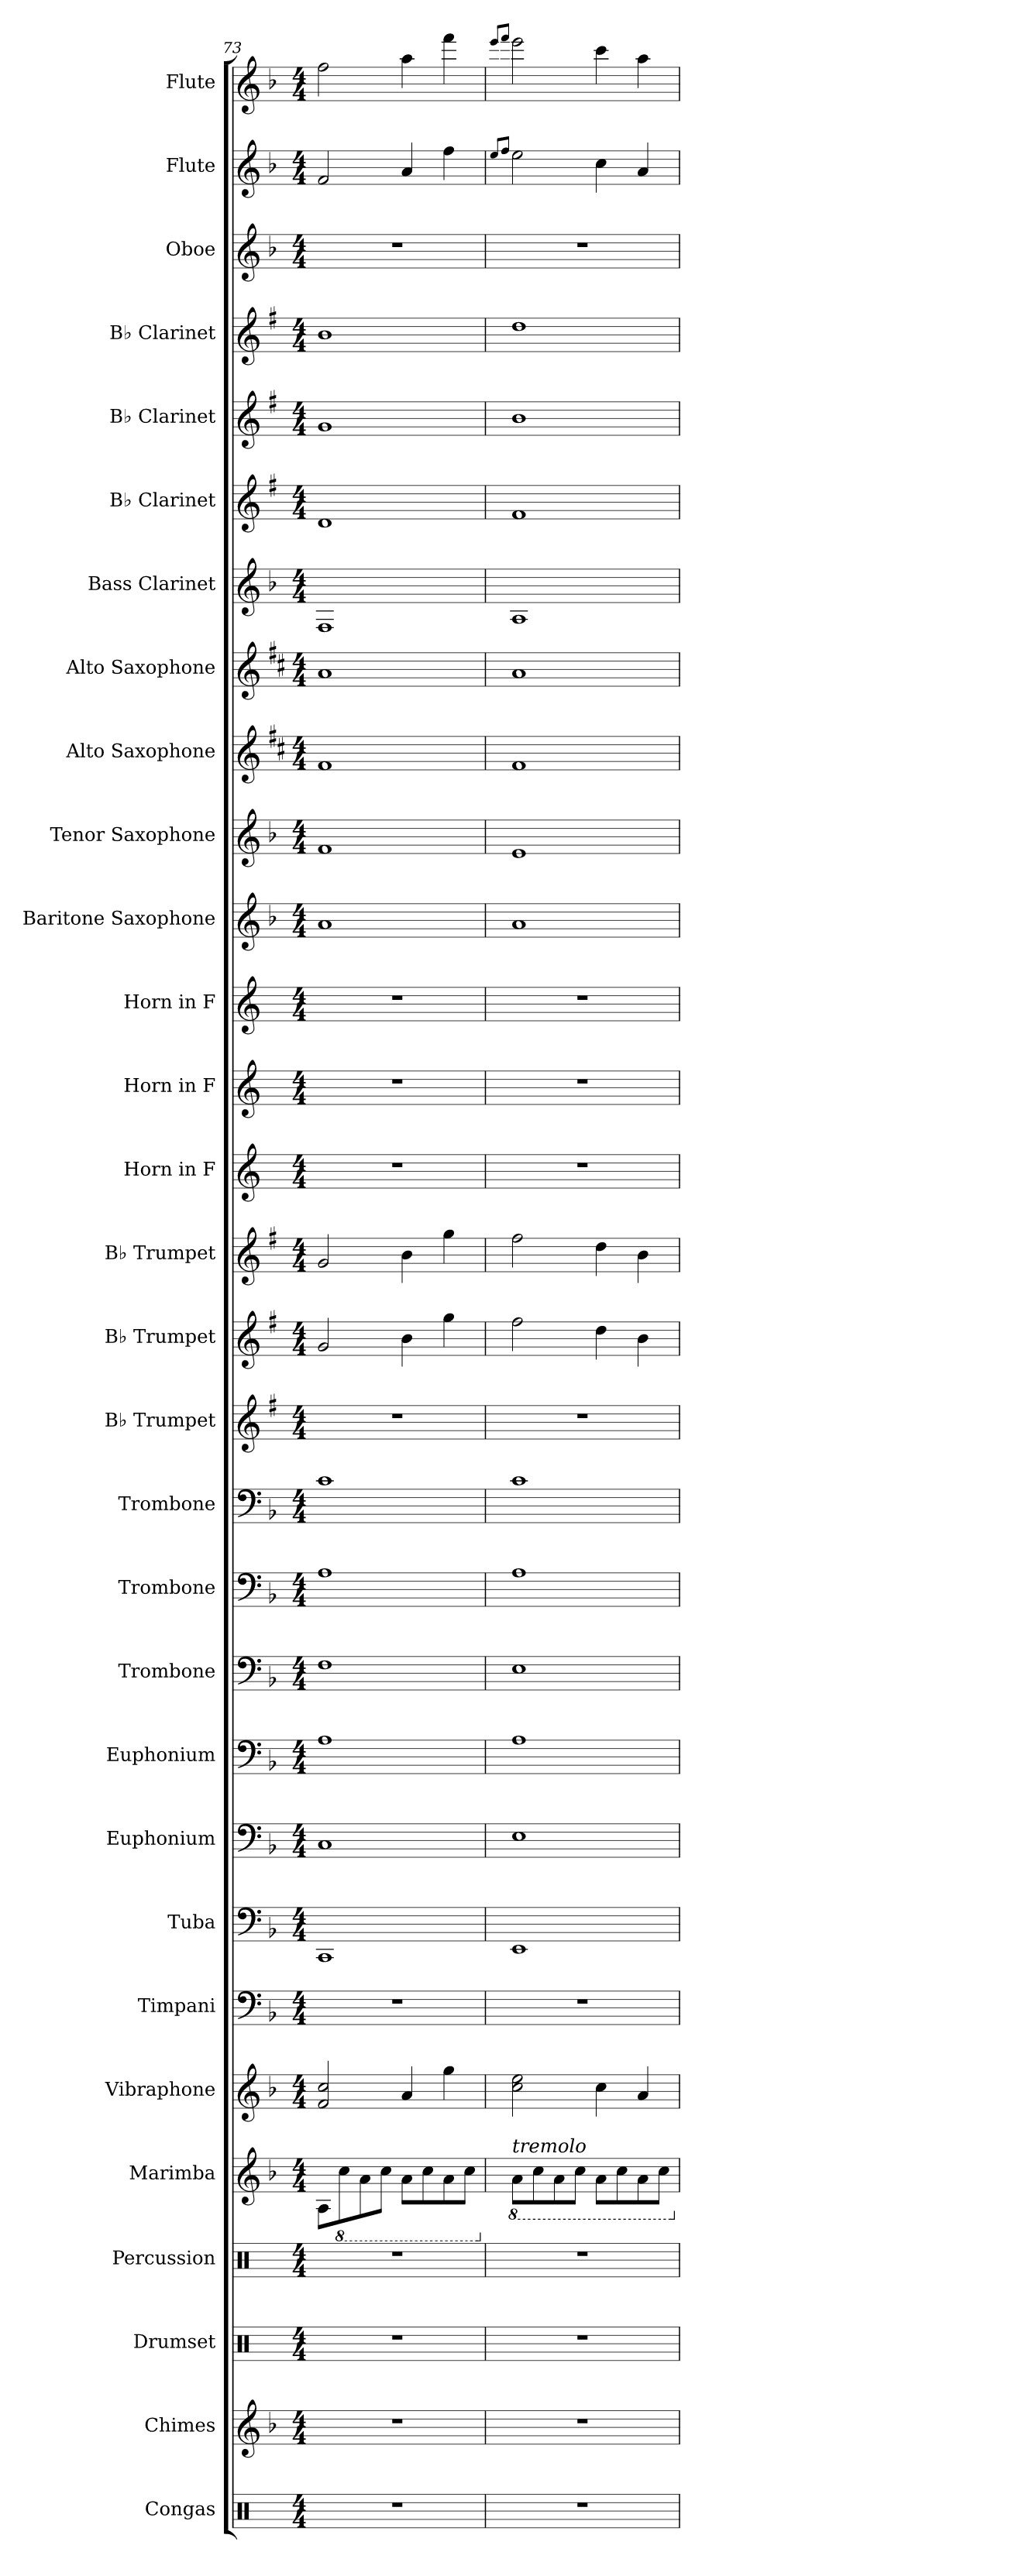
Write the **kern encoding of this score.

**kern	**kern	**kern	**kern	**kern	**kern	**kern	**kern	**kern	**kern	**kern	**kern	**kern	**kern	**kern	**kern	**kern	**kern	**kern	**kern	**kern	**kern	**kern	**kern	**kern	**kern	**kern	**kern	**kern	**kern
*part30	*part29	*part28	*part27	*part26	*part25	*part24	*part23	*part22	*part21	*part20	*part19	*part18	*part17	*part16	*part15	*part14	*part13	*part12	*part11	*part10	*part9	*part8	*part7	*part6	*part5	*part4	*part3	*part2	*part1
*staff30	*staff29	*staff28	*staff27	*staff26	*staff25	*staff24	*staff23	*staff22	*staff21	*staff20	*staff19	*staff18	*staff17	*staff16	*staff15	*staff14	*staff13	*staff12	*staff11	*staff10	*staff9	*staff8	*staff7	*staff6	*staff5	*staff4	*staff3	*staff2	*staff1
*I"Congas	*I"Chimes	*I"Drumset	*I"Percussion	*I"Marimba	*I"Vibraphone	*I"Timpani	*I"Tuba	*I"Euphonium	*I"Euphonium	*I"Trombone	*I"Trombone	*I"Trombone	*I"B♭ Trumpet	*I"B♭ Trumpet	*I"B♭ Trumpet	*I"Horn in F	*I"Horn in F	*I"Horn in F	*I"Baritone Saxophone	*I"Tenor Saxophone	*I"Alto Saxophone	*I"Alto Saxophone	*I"Bass Clarinet	*I"B♭ Clarinet	*I"B♭ Clarinet	*I"B♭ Clarinet	*I"Oboe	*I"Flute	*I"Flute
*I'Con.	*I'Cme.	*I'D. Set	*I'Perc.	*I'Mrm.	*I'Vib.	*I'Timp.	*I'Tba.	*I'Euph.	*I'Euph.	*I'Tbn.	*I'Tbn.	*I'Tbn.	*I'B♭ Tpt.	*I'B♭ Tpt.	*I'B♭ Tpt.	*	*	*	*I'Bar. Sax.	*I'T. Sax.	*I'A. Sax.	*I'A. Sax.	*I'B. Cl.	*I'B♭ Cl.	*I'B♭ Cl.	*I'B♭ Cl.	*I'Ob.	*I'Fl.	*I'Fl.
*clefX	*clefG2	*clefX	*clefX	*clefG2	*clefG2	*clefF4	*clefF4	*clefF4	*clefF4	*clefF4	*clefF4	*clefF4	*clefG2	*clefG2	*clefG2	*clefG2	*clefG2	*clefG2	*clefG2	*clefG2	*clefG2	*clefG2	*clefG2	*clefG2	*clefG2	*clefG2	*clefG2	*clefG2	*clefG2
*	*	*	*	*	*	*	*	*	*	*	*	*	*ITrd1c2	*ITrd1c2	*ITrd1c2	*ITrd4c7	*ITrd4c7	*ITrd4c7	*ITrd12c21	*ITrd8c14	*ITrd5c9	*ITrd5c9	*ITrd8c14	*ITrd1c2	*ITrd1c2	*ITrd1c2	*	*	*
*k[]	*k[b-]	*k[]	*k[]	*k[b-]	*k[b-]	*k[b-]	*k[b-]	*k[b-]	*k[b-]	*k[b-]	*k[b-]	*k[b-]	*k[b-]	*k[b-]	*k[b-]	*k[b-]	*k[b-]	*k[b-]	*k[b-]	*k[b-]	*k[b-]	*k[b-]	*k[b-]	*k[b-]	*k[b-]	*k[b-]	*k[b-]	*k[b-]	*k[b-]
*M4/4	*M4/4	*M4/4	*M4/4	*M4/4	*M4/4	*M4/4	*M4/4	*M4/4	*M4/4	*M4/4	*M4/4	*M4/4	*M4/4	*M4/4	*M4/4	*M4/4	*M4/4	*M4/4	*M4/4	*M4/4	*M4/4	*M4/4	*M4/4	*M4/4	*M4/4	*M4/4	*M4/4	*M4/4	*M4/4
=73	=73	=73	=73	=73	=73	=73	=73	=73	=73	=73	=73	=73	=73	=73	=73	=73	=73	=73	=73	=73	=73	=73	=73	=73	=73	=73	=73	=73	=73
1r	1r	1r	1r	8A\L	2f/ 2cc/	1r	1CC	1C	1A	1F	1A	1c	1r	2f/	2f/	1r	1r	1r	1A	1F	1A	1c	1FF	1c	1f	1a	1r	2f/	2ff\
*	*	*	*	*8ba	*	*	*	*	*	*	*	*	*	*	*	*	*	*	*	*	*	*	*	*	*	*	*	*	*
.	.	.	.	8c\	.	.	.	.	.	.	.	.	.	.	.	.	.	.	.	.	.	.	.	.	.	.	.	.	.
*	*	*	*	*8ba	*	*	*	*	*	*	*	*	*	*	*	*	*	*	*	*	*	*	*	*	*	*	*	*	*
.	.	.	.	8A\	.	.	.	.	.	.	.	.	.	.	.	.	.	.	.	.	.	.	.	.	.	.	.	.	.
.	.	.	.	8c\J	.	.	.	.	.	.	.	.	.	.	.	.	.	.	.	.	.	.	.	.	.	.	.	.	.
.	.	.	.	8A\L	4a/	.	.	.	.	.	.	.	.	4a\	4a\	.	.	.	.	.	.	.	.	.	.	.	.	4a/	4aa\
.	.	.	.	8c\	.	.	.	.	.	.	.	.	.	.	.	.	.	.	.	.	.	.	.	.	.	.	.	.	.
.	.	.	.	8A\	4gg\	.	.	.	.	.	.	.	.	4ff\	4ff\	.	.	.	.	.	.	.	.	.	.	.	.	4ff\	4fff\
.	.	.	.	8c\J	.	.	.	.	.	.	.	.	.	.	.	.	.	.	.	.	.	.	.	.	.	.	.	.	.
!!LO:PB:g=z
=74	=74	=74	=74	=74	=74	=74	=74	=74	=74	=74	=74	=74	=74	=74	=74	=74	=74	=74	=74	=74	=74	=74	=74	=74	=74	=74	=74	=74	=74
.	.	.	.	.	.	.	.	.	.	.	.	.	.	.	.	.	.	.	.	.	.	.	.	.	.	.	.	8qee/L	8qeee/L
.	.	.	.	.	.	.	.	.	.	.	.	.	.	.	.	.	.	.	.	.	.	.	.	.	.	.	.	8qff/J	8qfff/J
*	*	*	*	*X8ba	*	*	*	*	*	*	*	*	*	*	*	*	*	*	*	*	*	*	*	*	*	*	*	*	*
*	*	*	*	*X8ba	*	*	*	*	*	*	*	*	*	*	*	*	*	*	*	*	*	*	*	*	*	*	*	*	*
*	*	*	*	*8ba	*	*	*	*	*	*	*	*	*	*	*	*	*	*	*	*	*	*	*	*	*	*	*	*	*
!	!	!	!	!LO:TX:a:i:t=tremolo	!	!	!	!	!	!	!	!	!	!	!	!	!	!	!	!	!	!	!	!	!	!	!	!	!
1r	1r	1r	1r	8A\L	2cc\ 2ee\	1r	1EE	1E	1A	1E	1A	1c	1r	2ee\	2ee\	1r	1r	1r	1A	1E	1A	1c	1AA	1e	1a	1cc	1r	2ee\	2eee\
*	*	*	*	*8ba	*	*	*	*	*	*	*	*	*	*	*	*	*	*	*	*	*	*	*	*	*	*	*	*	*
.	.	.	.	8c\	.	.	.	.	.	.	.	.	.	.	.	.	.	.	.	.	.	.	.	.	.	.	.	.	.
.	.	.	.	8A\	.	.	.	.	.	.	.	.	.	.	.	.	.	.	.	.	.	.	.	.	.	.	.	.	.
.	.	.	.	8c\J	.	.	.	.	.	.	.	.	.	.	.	.	.	.	.	.	.	.	.	.	.	.	.	.	.
.	.	.	.	8A\L	4cc\	.	.	.	.	.	.	.	.	4cc\	4cc\	.	.	.	.	.	.	.	.	.	.	.	.	4cc\	4ccc\
.	.	.	.	8c\	.	.	.	.	.	.	.	.	.	.	.	.	.	.	.	.	.	.	.	.	.	.	.	.	.
.	.	.	.	8A\	4a/	.	.	.	.	.	.	.	.	4a\	4a\	.	.	.	.	.	.	.	.	.	.	.	.	4a/	4aa\
.	.	.	.	8c\J	.	.	.	.	.	.	.	.	.	.	.	.	.	.	.	.	.	.	.	.	.	.	.	.	.
*	*	*	*	*X8ba	*	*	*	*	*	*	*	*	*	*	*	*	*	*	*	*	*	*	*	*	*	*	*	*	*
*	*	*	*	*X8ba	*	*	*	*	*	*	*	*	*	*	*	*	*	*	*	*	*	*	*	*	*	*	*	*	*
=	=	=	=	=	=	=	=	=	=	=	=	=	=	=	=	=	=	=	=	=	=	=	=	=	=	=	=	=	=
*-	*-	*-	*-	*-	*-	*-	*-	*-	*-	*-	*-	*-	*-	*-	*-	*-	*-	*-	*-	*-	*-	*-	*-	*-	*-	*-	*-	*-	*-
